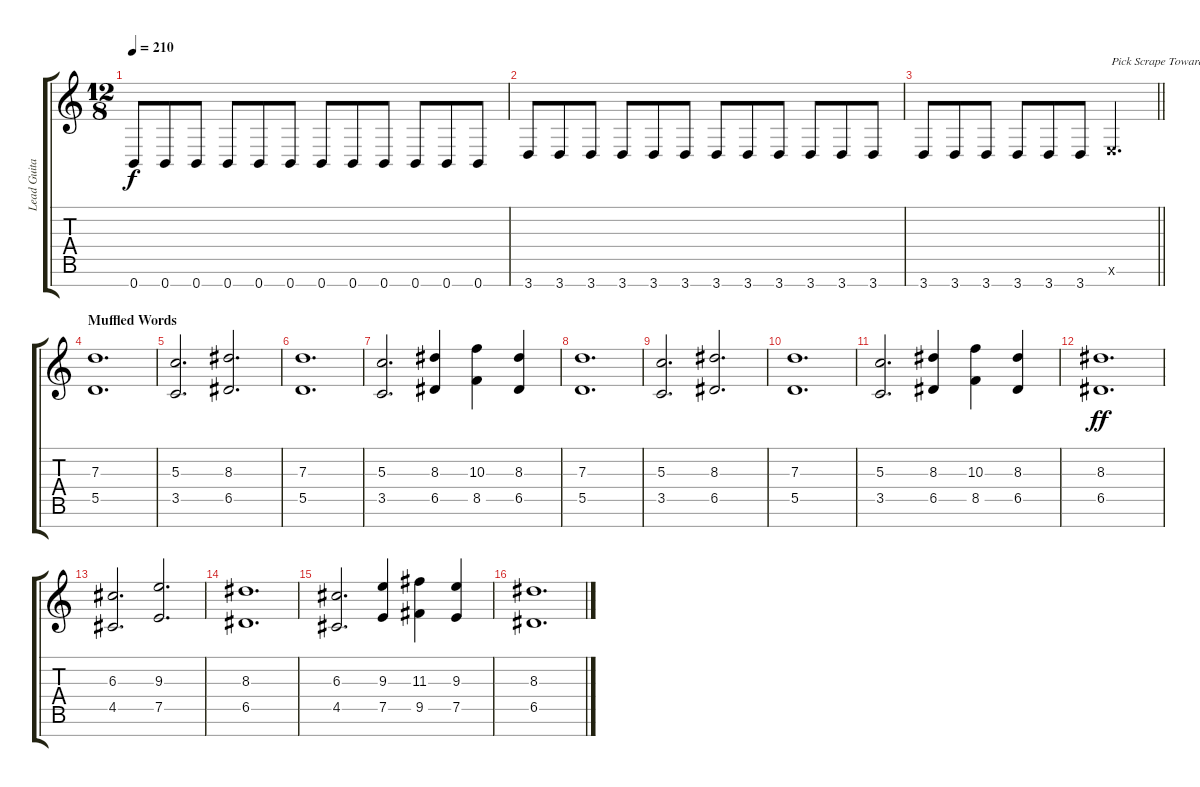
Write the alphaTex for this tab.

\track ("Lead Guitar" "Lead Guita") {instrument overdrivenguitar}
\staff {score tabs}
\tuning (E4 B3 G3 D3 A2 E2 B1) {hide}
\ts (12 8)
\tempo 210
\clef g2
\ks c
0.7.8{dy f} 0.7.8 0.7.8 0.7.8 0.7.8 0.7.8 0.7.8 0.7.8 0.7.8 0.7.8 0.7.8 0.7.8 |
3.7.8 3.7.8 3.7.8 3.7.8 3.7.8 3.7.8 3.7.8 3.7.8 3.7.8 3.7.8 3.7.8 3.7.8 |
\barLineRight lightlight
3.7.8 3.7.8 3.7.8 3.7.8 3.7.8 3.7.8 0.6{x}.2{d txt "Pick Scrape Toward Bridge"} |
\section ("" "Muffled Words")
(7.3 5.5).1{d} |
(5.3 3.5).2{d} (8.3 6.5).2{d} |
(7.3 5.5).1{d} |
(5.3 3.5).2{d} (8.3 6.5).4 (10.3 8.5).4 (8.3 6.5).4 |
(7.3 5.5).1{d} |
(5.3 3.5).2{d} (8.3 6.5).2{d} |
(7.3 5.5).1{d} |
(5.3 3.5).2{d} (8.3 6.5).4 (10.3 8.5).4 (8.3 6.5).4 |
(8.3 6.5).1{d dy ff} |
(6.3 4.5).2{d} (9.3 7.5).2{d} |
(8.3 6.5).1{d} |
(6.3 4.5).2{d} (9.3 7.5).4 (11.3 9.5).4 (9.3 7.5).4 |
(8.3 6.5).1{d}
